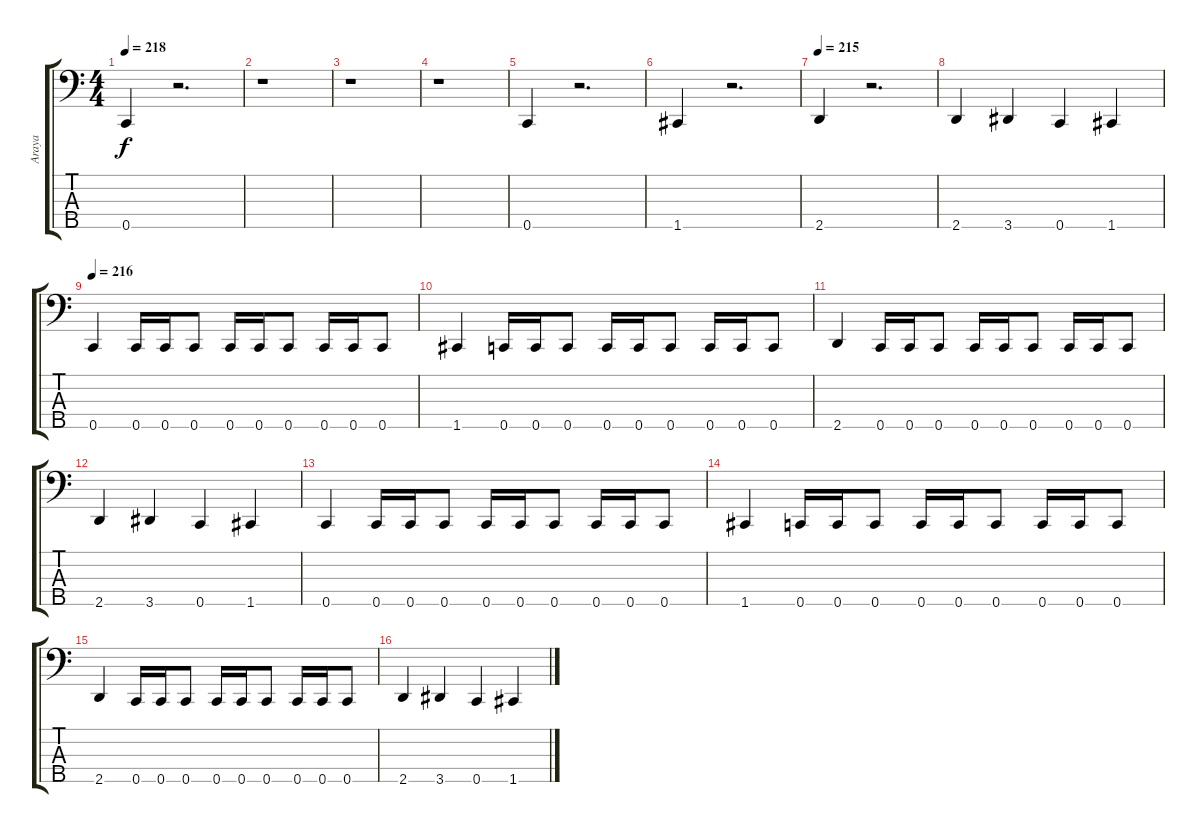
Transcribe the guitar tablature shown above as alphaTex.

\track ("Araya" "Araya") {instrument electricbasspick}
\staff {score tabs}
\tuning (Ab2 Eb2 Bb1 F1 C1) {hide}
\ts (4 4)
\tempo 218
\tempo 205
\tempo 218
\clef f4
\ks c
0.5.4{dy f instrument electricbasspick} r.2{d} |
r.1 |
r.1 |
r.1 |
0.5.4 r.2{d} |
1.5.4 r.2{d} |
\tempo 215
2.5.4 r.2{d} |
2.5.4 3.5.4 0.5.4 1.5.4 |
\tempo 216
0.5.4 0.5.16 0.5.16 0.5.8 0.5.16 0.5.16 0.5.8 0.5.16 0.5.16 0.5.8 |
1.5.4 0.5.16 0.5.16 0.5.8 0.5.16 0.5.16 0.5.8 0.5.16 0.5.16 0.5.8 |
2.5.4 0.5.16 0.5.16 0.5.8 0.5.16 0.5.16 0.5.8 0.5.16 0.5.16 0.5.8 |
2.5.4 3.5.4 0.5.4 1.5.4 |
0.5.4 0.5.16 0.5.16 0.5.8 0.5.16 0.5.16 0.5.8 0.5.16 0.5.16 0.5.8 |
1.5.4 0.5.16 0.5.16 0.5.8 0.5.16 0.5.16 0.5.8 0.5.16 0.5.16 0.5.8 |
2.5.4 0.5.16 0.5.16 0.5.8 0.5.16 0.5.16 0.5.8 0.5.16 0.5.16 0.5.8 |
2.5.4 3.5.4 0.5.4 1.5.4
